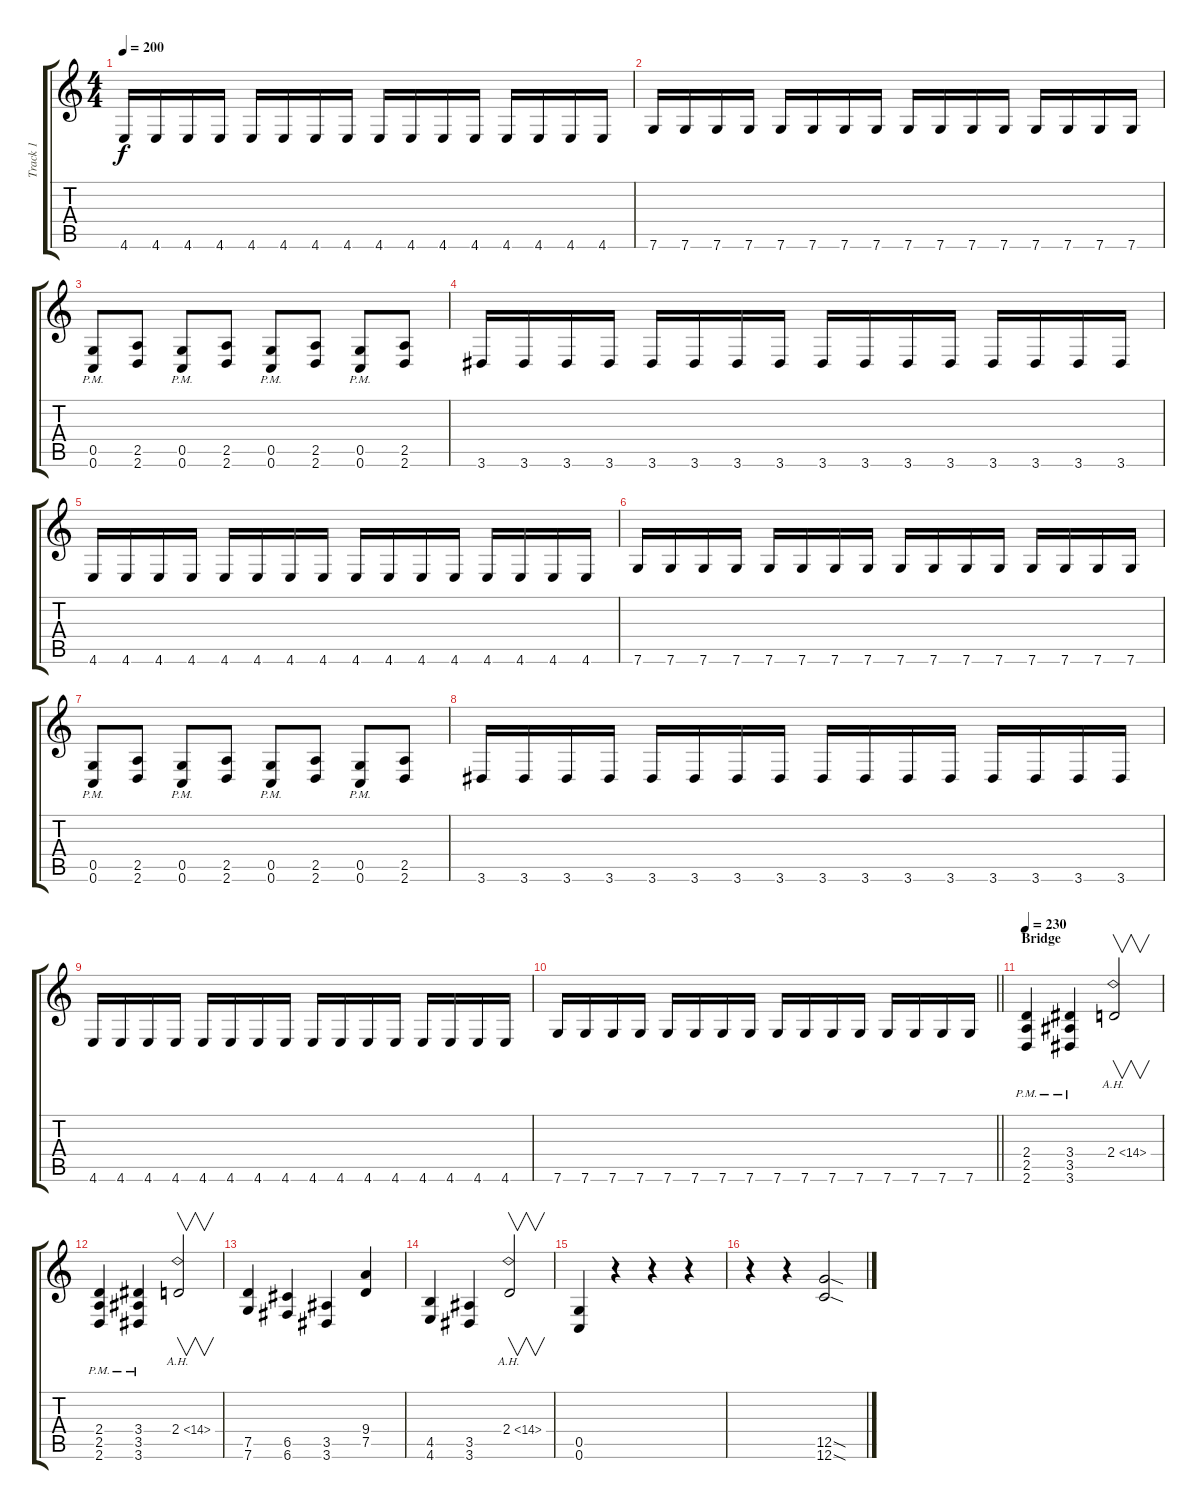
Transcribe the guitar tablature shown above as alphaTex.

\track ("Track 1" "Track 1") {instrument distortionguitar}
\staff {score tabs}
\tuning (D4 A3 F3 C3 G2 C2) {hide}
\ts (4 4)
\tempo 200
\clef g2
\ks c
4.6.16{dy f} 4.6.16 4.6.16 4.6.16 4.6.16 4.6.16 4.6.16 4.6.16 4.6.16 4.6.16 4.6.16 4.6.16 4.6.16 4.6.16 4.6.16 4.6.16 |
7.6.16 7.6.16 7.6.16 7.6.16 7.6.16 7.6.16 7.6.16 7.6.16 7.6.16 7.6.16 7.6.16 7.6.16 7.6.16 7.6.16 7.6.16 7.6.16 |
(0.5{pm} 0.6{pm}).8 (2.5 2.6).8 (0.5{pm} 0.6{pm}).8 (2.5 2.6).8 (0.5{pm} 0.6{pm}).8 (2.5 2.6).8 (0.5{pm} 0.6{pm}).8 (2.5 2.6).8 |
3.6.16 3.6.16 3.6.16 3.6.16 3.6.16 3.6.16 3.6.16 3.6.16 3.6.16 3.6.16 3.6.16 3.6.16 3.6.16 3.6.16 3.6.16 3.6.16 |
4.6.16 4.6.16 4.6.16 4.6.16 4.6.16 4.6.16 4.6.16 4.6.16 4.6.16 4.6.16 4.6.16 4.6.16 4.6.16 4.6.16 4.6.16 4.6.16 |
7.6.16 7.6.16 7.6.16 7.6.16 7.6.16 7.6.16 7.6.16 7.6.16 7.6.16 7.6.16 7.6.16 7.6.16 7.6.16 7.6.16 7.6.16 7.6.16 |
(0.5{pm} 0.6{pm}).8 (2.5 2.6).8 (0.5{pm} 0.6{pm}).8 (2.5 2.6).8 (0.5{pm} 0.6{pm}).8 (2.5 2.6).8 (0.5{pm} 0.6{pm}).8 (2.5 2.6).8 |
3.6.16 3.6.16 3.6.16 3.6.16 3.6.16 3.6.16 3.6.16 3.6.16 3.6.16 3.6.16 3.6.16 3.6.16 3.6.16 3.6.16 3.6.16 3.6.16 |
4.6.16 4.6.16 4.6.16 4.6.16 4.6.16 4.6.16 4.6.16 4.6.16 4.6.16 4.6.16 4.6.16 4.6.16 4.6.16 4.6.16 4.6.16 4.6.16 |
\barLineRight lightlight
7.6.16 7.6.16 7.6.16 7.6.16 7.6.16 7.6.16 7.6.16 7.6.16 7.6.16 7.6.16 7.6.16 7.6.16 7.6.16 7.6.16 7.6.16 7.6.16 |
\section ("" "Bridge")
\tempo 230
(2.4{pm} 2.5{pm} 2.6{pm}).4 (3.4{pm} 3.5{pm} 3.6{pm}).4 2.4{ah 12}.2{v instrument guitarharmonics} |
(2.4{pm} 2.5{pm} 2.6{pm}).4{instrument distortionguitar} (3.4{pm} 3.5{pm} 3.6{pm}).4 2.4{ah 12}.2{v instrument guitarharmonics} |
(7.5 7.6).4{instrument distortionguitar} (6.5 6.6).4 (3.5 3.6).4 (9.4 7.5).4 |
(4.5 4.6).4 (3.5 3.6).4 2.4{ah 12}.2{v instrument guitarharmonics} |
(0.5 0.6).4{instrument distortionguitar} r.4 r.4 r.4 |
r.4 r.4 (12.5{sod} 12.6{sod}).2
